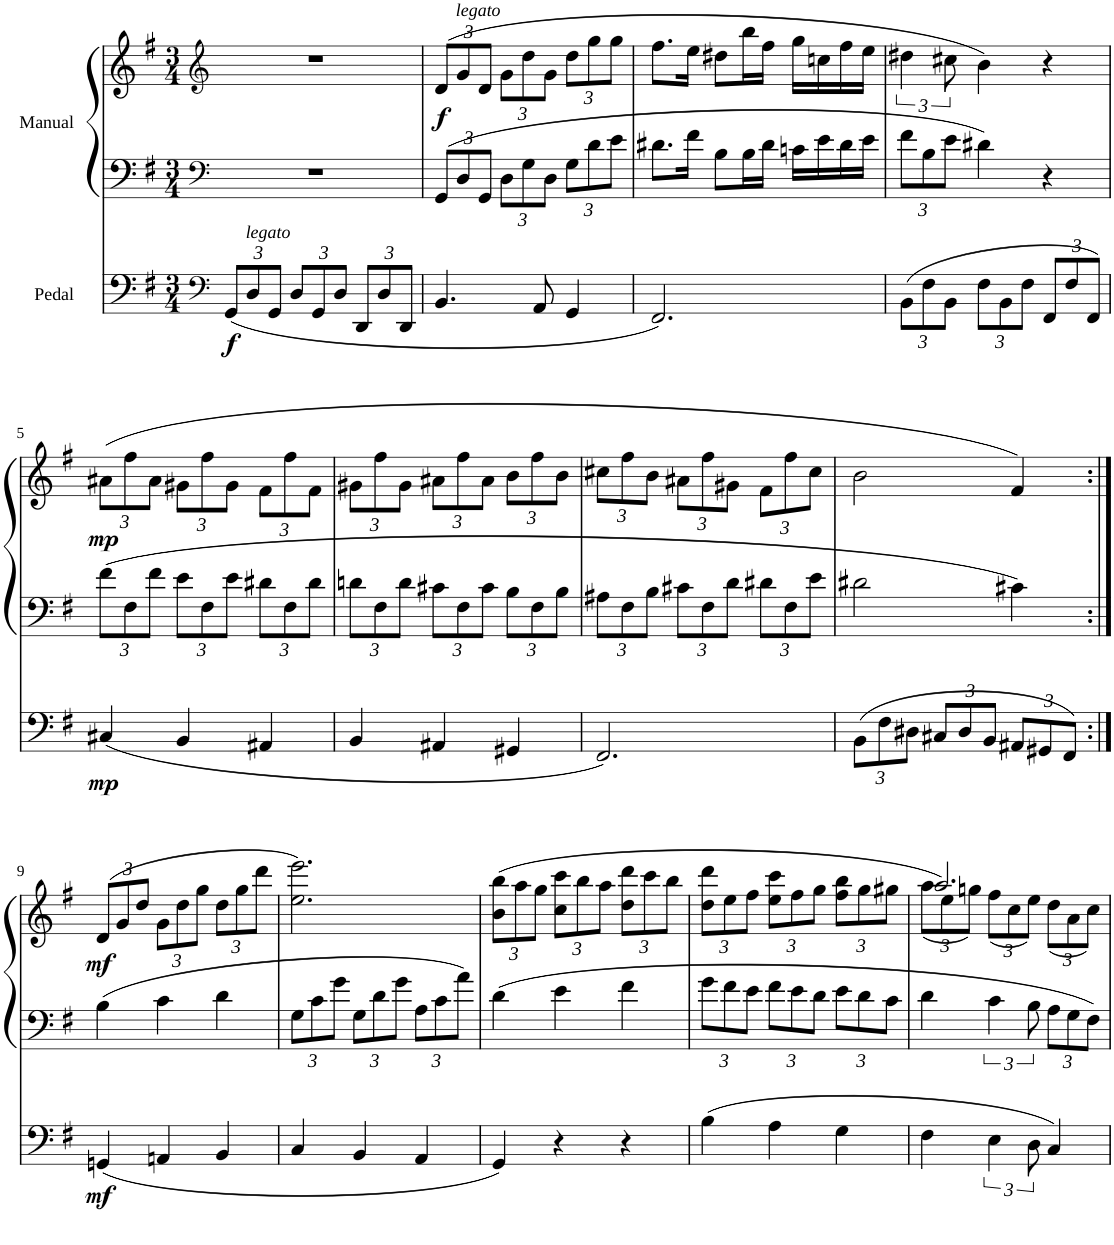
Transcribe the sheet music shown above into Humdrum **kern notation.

**kern	**dynam	**kern	**kern	**dynam
*part2	*part2	*part1	*part1	*part1
*staff3	*staff3	*staff2	*staff1	*staff1/2
*I"Pedal	*	*I"Manual	*	*
!!LO:PB:g=z
*clefF4	*	*clefF4	*clefG2	*
*k[f#]	*	*k[f#]	*k[f#]	*
*G:	*	*G:	*G:	*
*M3/4	*	*M3/4	*M3/4	*
*Xbrackettup	*	*	*	*
=1	=1	=1	=1	=1
!	!LO:DY:b	!	!	!
(12GG/L	f	2.r	2.r	.
!LO:TX:a:i:t=legato	!	!	!	!
12D/	.	.	.	.
12GG/J	.	.	.	.
12D/L	.	.	.	.
12GG/	.	.	.	.
12D/J	.	.	.	.
12DD/L	.	.	.	.
12D/	.	.	.	.
12DD/J	.	.	.	.
=2	=2	=2	=2	=2
*	*	*Xbrackettup	*Xbrackettup	*
!	!	!	!	!LO:DY:b
4.BB/	.	12GG/L	(12d/L	f
!	!	!	!LO:TX:a:i:t=legato	!
.	.	12D/	12g/	.
.	.	12GG/J	12d/J	.
.	.	12D\L	12g\L	.
.	.	12G\	12dd\	.
8AA/	.	.	.	.
.	.	12D\J	12g\J	.
4GG/	.	12G\L	12dd\L	.
.	.	12d\	12gg\	.
.	.	12e\J	12gg\J	.
=3	=3	=3	=3	=3
2.FF#/)	.	8.d#X\L	8.ff#\L	.
.	.	16f#\Jk	16ee\Jk	.
.	.	8B\L	8dd#X\L	.
.	.	16B\L	16bb\L	.
.	.	16d#\JJ	16ff#\JJ	.
.	.	16cn\LL	16gg\LL	.
.	.	16e\	16ccn\	.
.	.	16d#\	16ff#\	.
.	.	16e\JJ	16ee\JJ	.
=4	=4	=4	=4	=4
*	*	*	*brackettup	*
(12BB\L	.	12f#\L	6dd#X\	.
12F#\	.	12B\	.	.
12BB\J	.	12e\J	12cc#X\	.
12F#\L	.	4d#X\	4b\)	.
12BB\	.	.	.	.
12F#\J	.	.	.	.
12FF#/L	.	4r	4r	.
12F#/	.	.	.	.
12FF#/J)	.	.	.	.
!!LO:LB:g=z
=5	=5	=5	=5	=5
*	*	*	*Xbrackettup	*
!	!LO:DY:b	!	!	!LO:DY:b
(4C#X/	mp	12f#\L	(12a#X\L	mp
.	.	12F#\	12ff#\	.
.	.	12f#\J	12a#\J	.
4BB/	.	12e\L	12g#X\L	.
.	.	12F#\	12ff#\	.
.	.	12e\J	12g#\J	.
4AA#X/	.	12d#X\L	12f#\L	.
.	.	12F#\	12ff#\	.
.	.	12d#\J	12f#\J	.
=6	=6	=6	=6	=6
4BB/	.	12dn\L	12g#X\L	.
.	.	12F#\	12ff#\	.
.	.	12d\J	12g#\J	.
4AA#X/	.	12c#X\L	12a#X\L	.
.	.	12F#\	12ff#\	.
.	.	12c#\J	12a#\J	.
4GG#X/	.	12B\L	12b\L	.
.	.	12F#\	12ff#\	.
.	.	12B\J	12b\J	.
=7	=7	=7	=7	=7
2.FF#/)	.	12A#X\L	12cc#X\L	.
.	.	12F#\	12ff#\	.
.	.	12B\J	12b\J	.
.	.	12c#X\L	12a#X\L	.
.	.	12F#\	12ff#\	.
.	.	12d\J	12g#X\J	.
.	.	12d#X\L	12f#\L	.
.	.	12F#\	12ff#\	.
.	.	12e\J	12cc#\J	.
=8	=8	=8	=8	=8
(12BB\L	.	2d#X\	2b\	.
12F#\	.	.	.	.
12D#X\J	.	.	.	.
12C#X/L	.	.	.	.
12D#/	.	.	.	.
12BB/J	.	.	.	.
12AA#X/L	.	4c#X\	4f#/)	.
12GG#X/	.	.	.	.
12FF#/J)	.	.	.	.
!!LO:LB:g=z
=9:|!	=9:|!	=9:|!	=9:|!	=9:|!
!	!LO:DY:b	!	!	!LO:DY:b
(4GGn/	mf	4B\	(12d/L	mf
.	.	.	12g/	.
.	.	.	12dd/J	.
4AAn/	.	4c\	12g\L	.
.	.	.	12dd\	.
.	.	.	12gg\J	.
4BB/	.	4d\	12dd\L	.
.	.	.	12gg\	.
.	.	.	12ddd\J	.
=10	=10	=10	=10	=10
4C/	.	12G\L	2.ee\ 2.eee\)	.
.	.	12c\	.	.
.	.	12g\J	.	.
4BB/	.	12G\L	.	.
.	.	12d\	.	.
.	.	12g\J	.	.
4AA/	.	12A\L	.	.
.	.	12c\	.	.
.	.	12a\J	.	.
=11	=11	=11	=11	=11
4GG/)	.	4d\	(12b\ 12bb\L	.
.	.	.	12aa\	.
.	.	.	12gg\J	.
4r	.	4e\	12cc\ 12ccc\L	.
.	.	.	12bb\	.
.	.	.	12aa\J	.
4r	.	4f#\	12dd\ 12ddd\L	.
.	.	.	12ccc\	.
.	.	.	12bb\J	.
=12	=12	=12	=12	=12
(4B\	.	12g\L	12dd\ 12ddd\L	.
.	.	12f#\	12ee\	.
.	.	12e\J	12ff#\J	.
4A\	.	12f#\L	12ee\ 12ccc\L	.
.	.	12e\	12ff#\	.
.	.	12d\J	12gg\J	.
4G\	.	12e\L	12ff#\ 12bb\L	.
.	.	12d\	12gg\	.
.	.	12c\J	12gg#X\J	.
=13	=13	=13	=13	=13
*	*	*	*^	*
4F#\	.	4d\	2.aa/)	(12aa\L	.
.	.	.	.	12ee\	.
.	.	.	.	12ggn\J)	.
*brackettup	*	*brackettup	*	*	*
6E\	.	6c\	.	(12ff#\L	.
.	.	.	.	12cc\	.
12D\	.	12B\	.	12ee\J)	.
*	*	*Xbrackettup	*	*	*
4C/)	.	12A\L	.	(12dd\L	.
.	.	12G\	.	12a\	.
.	.	12F#\J	.	12cc\J)	.
*	*	*	*v	*v	*
=	=	=	=	=
*-	*-	*-	*-	*-
